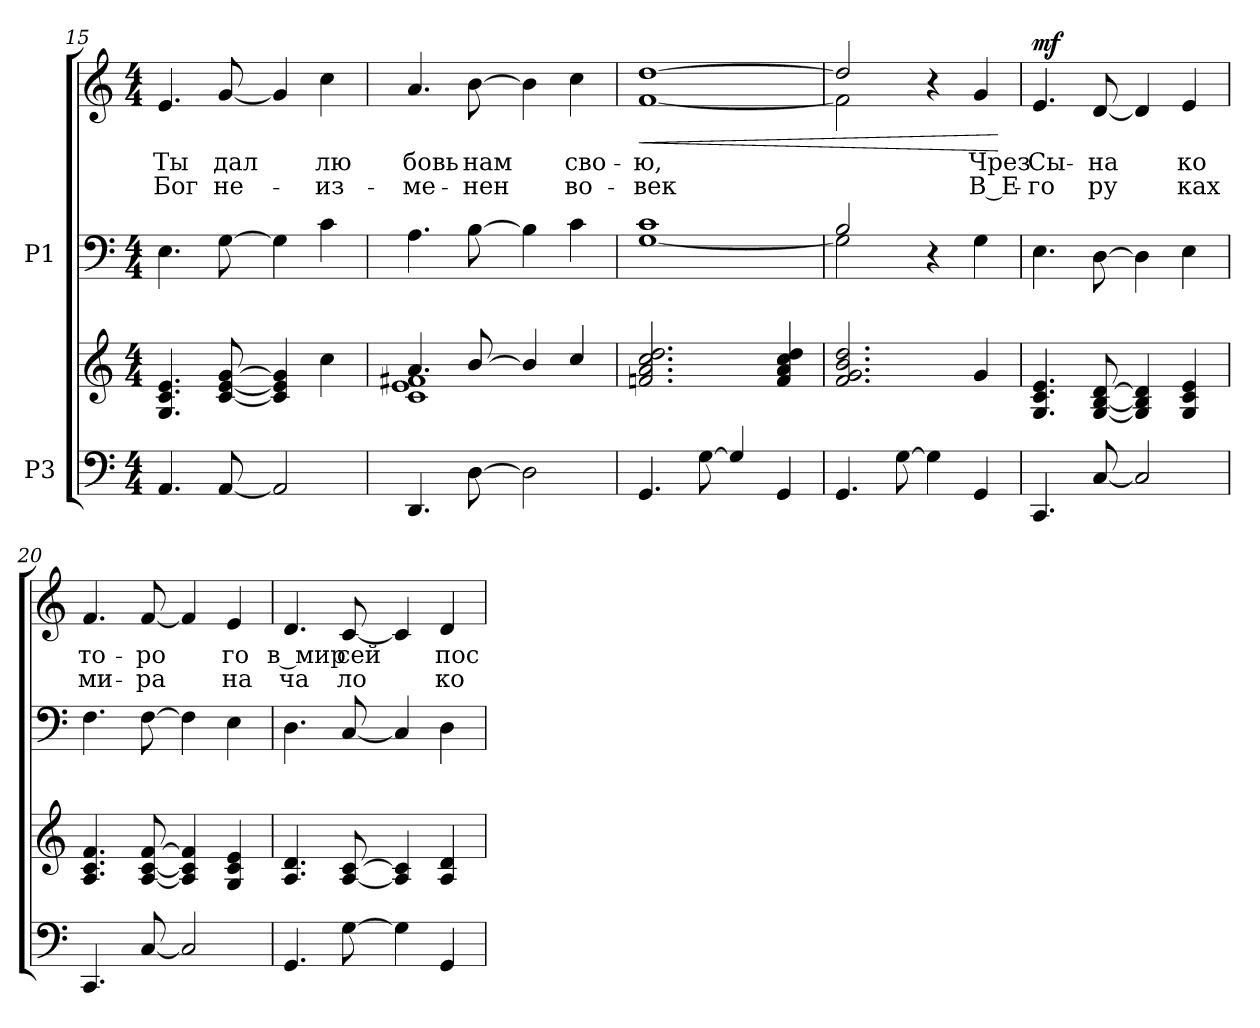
**kern	**kern	**kern	**kern	**text	**text	**dynam
*part2	*part2	*part1	*part1	*part1	*part1	*part1
*staff4	*staff3	*staff2	*staff1	*staff1	*staff1	*staff1/2
*I"P3	*	*I"P1	*	*	*	*
*clefF4	*clefG2	*clefF4	*clefG2	*	*	*
*k[]	*k[]	*k[]	*k[]	*	*	*
*C:	*C:	*C:	*C:	*	*	*
*M4/4	*M4/4	*M4/4	*M4/4	*	*	*
=15	=15	=15	=15	=15	=15	=15
!	!	!	!	!LO:LY:b:color=#000000	!LO:LY:b:color=#000000	!
4.AAi/	4.Gi/ 4.ci 4.ei	4.Ei\	4.ei/	Ты	Бог	.
!	!	!	!	!LO:LY:b:color=#000000	!LO:LY:b:color=#000000	!
[<8AAi/	[<8ci/ [<8ei [>8gi	[>8Gi\	[<8gi/	дал	не-	.
2AAi/]	4ci/] 4ei] 4gi]	4Gi\]	4gi/]	.	.	.
!	!	!	!	!LO:LY:b:color=#000000	!LO:LY:b:color=#000000	!
.	4cci\	4ci\	4cci\	-лю	-из-	.
=16	=16	=16	=16	=16	=16	=16
*	*^	*	*	*	*	*
!	!	!	!	!	!LO:LY:b:color=#000000	!LO:LY:b:color=#000000	!
4.DDi/	4.ai/	1ci 1ei 1f#Xi	4.Ai\	4.ai/	бовь	ме-	.
!	!	!	!	!	!LO:LY:b:color=#000000	!LO:LY:b:color=#000000	!
[>8Di\	[>8bi/	.	[>8Bi\	[>8bi\	-нам	нен	.
2Di\]	4bi/]	.	4Bi\]	4bi\]	.	.	.
!	!	!	!	!	!LO:LY:b:color=#000000	!LO:LY:b:color=#000000	!
.	4cci/	.	4ci\	4cci\	сво-	-во-	.
*	*v	*v	*	*	*	*	*
=17	=17	=17	=17	=17	=17	=17
*	*	*^	*	*	*	*
!	!	!	!	!	!LO:LY:b:color=#000000	!LO:LY:b:color=#000000	!LO:HP:b
*	*	*	*	*^	*	*	*
4.GGi/	2.fni/ 2.ai 2.cci 2.ddi	1ci	[<1Gi	[>1ddi	[<1fi	-ю,	век	<
[>8Gi\	.	.	.	.	.	.	.	.
4Gi/]	.	.	.	.	.	.	.	.
4GGi/	4fi/ 4ai 4cci 4ddi	.	.	.	.	.	.	.
=18	=18	=18	=18	=18	=18	=18	=18	=18
4.GGi/	2.fi/ 2.gi 2.bi 2.ddi	2Bi/	2Gi\]	2ddi/]	2fi\]	.	.	.
[>8Gi\	.	.	.	.	.	.	.	.
4Gi\]	.	4r	2ryy	4ryy	4r	.	.	.
!	!	!	!	!	!	!LO:LY:b:color=#000000	!LO:LY:b:color=#000000	!
4GGi/	4gi/	4Gi\	.	4gi/	4ryy	Чрез	В_Е-	.
*	*	*v	*v	*	*	*	*	*
*	*	*	*v	*v	*	*	*
.	.	.	.	.	.	[
!!LO:PB:g=z
=19	=19	=19	=19	=19	=19	=19
!	!	!	!	!LO:LY:b:color=#000000	!LO:LY:b:color=#000000	!
4.CCi/	4.Gi/ 4.ci 4.ei	4.Ei\	4.ei/	-Сы-	-го	mf
!	!	!	!	!LO:LY:b:color=#000000	!LO:LY:b:color=#000000	!
[<8Ci/	[<8Gi/ [<8Bi [>8di	[>8Di\	[<8di/	на	ру	.
2Ci/]	4Gi/] 4Bi] 4di]	4Di\]	4di/]	.	.	.
!	!	!	!	!LO:LY:b:color=#000000	!LO:LY:b:color=#000000	!
.	4Gi/ 4ci 4ei	4Ei\	4ei/	ко	ках	.
=20	=20	=20	=20	=20	=20	=20
!	!	!	!	!LO:LY:b:color=#000000	!LO:LY:b:color=#000000	!
4.CCi/	4.Ai/ 4.ci 4.fi	4.Fi\	4.fi/	то-	-ми-	.
!	!	!	!	!LO:LY:b:color=#000000	!LO:LY:b:color=#000000	!
[<8Ci/	[<8Ai/ [<8ci [>8fi	[>8Fi\	[<8fi/	-ро	ра	.
2Ci/]	4Ai/] 4ci] 4fi]	4Fi\]	4fi/]	.	.	.
!	!	!	!	!LO:LY:b:color=#000000	!LO:LY:b:color=#000000	!
.	4Gi/ 4ci 4ei	4Ei\	4ei/	го	на	.
=21	=21	=21	=21	=21	=21	=21
!	!	!	!	!LO:LY:b:color=#000000	!LO:LY:b:color=#000000	!
4.GGi/	4.Ai/ 4.di	4.Di\	4.di/	в_мир	ча	.
!	!	!	!	!LO:LY:b:color=#000000	!LO:LY:b:color=#000000	!
[>8Gi\	[<8Ai/ [>8ci	[<8Ci/	[<8ci/	сей	ло	.
4Gi\]	4Ai/] 4ci]	4Ci/]	4ci/]	.	.	.
!	!	!	!	!LO:LY:b:color=#000000	!LO:LY:b:color=#000000	!
4GGi/	4Ai/ 4di	4Di\	4di/	пос-	-ко-	.
=	=	=	=	=	=	=
*-	*-	*-	*-	*-	*-	*-
